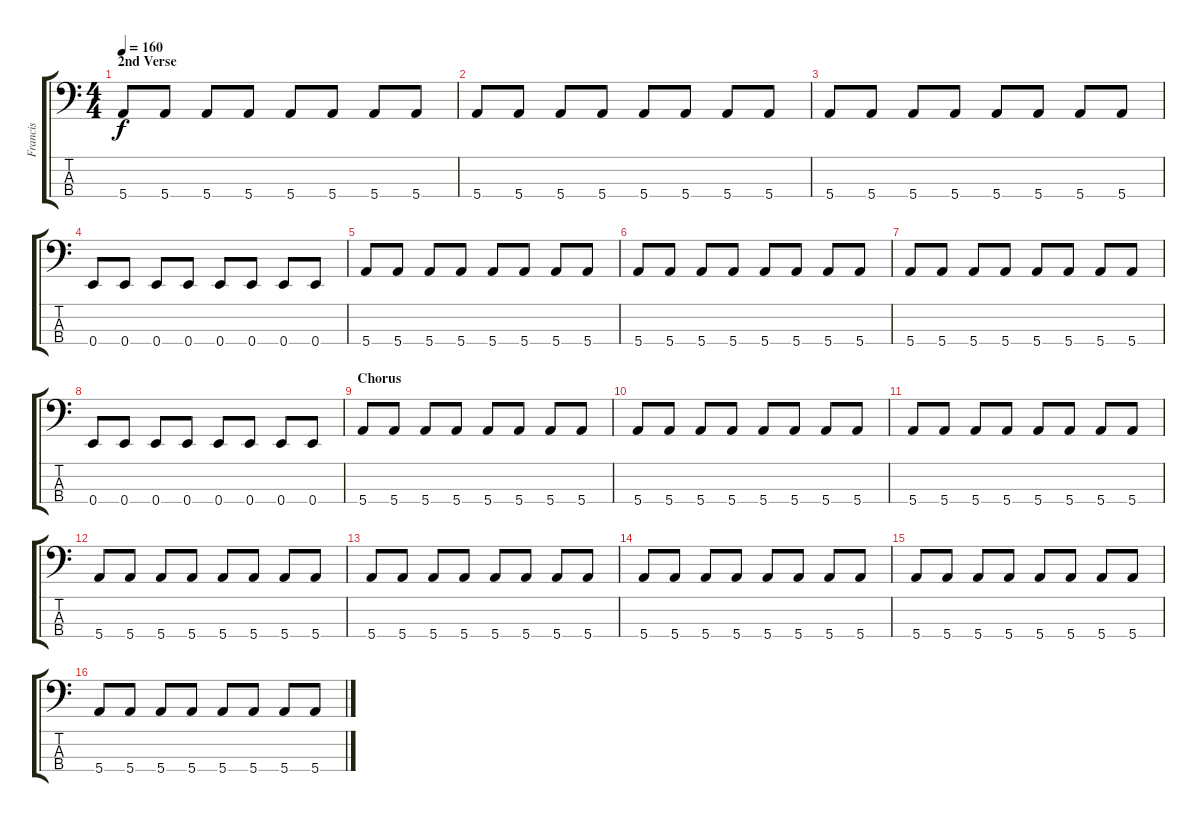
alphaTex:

\track ("Francis" "Francis") {instrument electricbassfinger}
\staff {score tabs}
\tuning (G2 D2 A1 E1) {hide}
\ts (4 4)
\section ("" "2nd Verse")
\tempo 160
\clef f4
\ks c
5.4.8{dy f} 5.4.8 5.4.8 5.4.8 5.4.8 5.4.8 5.4.8 5.4.8 |
5.4.8 5.4.8 5.4.8 5.4.8 5.4.8 5.4.8 5.4.8 5.4.8 |
5.4.8 5.4.8 5.4.8 5.4.8 5.4.8 5.4.8 5.4.8 5.4.8 |
0.4.8 0.4.8 0.4.8 0.4.8 0.4.8 0.4.8 0.4.8 0.4.8 |
5.4.8 5.4.8 5.4.8 5.4.8 5.4.8 5.4.8 5.4.8 5.4.8 |
5.4.8 5.4.8 5.4.8 5.4.8 5.4.8 5.4.8 5.4.8 5.4.8 |
5.4.8 5.4.8 5.4.8 5.4.8 5.4.8 5.4.8 5.4.8 5.4.8 |
0.4.8 0.4.8 0.4.8 0.4.8 0.4.8 0.4.8 0.4.8 0.4.8 |
\section ("" "Chorus")
5.4.8 5.4.8 5.4.8 5.4.8 5.4.8 5.4.8 5.4.8 5.4.8 |
5.4.8 5.4.8 5.4.8 5.4.8 5.4.8 5.4.8 5.4.8 5.4.8 |
5.4.8 5.4.8 5.4.8 5.4.8 5.4.8 5.4.8 5.4.8 5.4.8 |
5.4.8 5.4.8 5.4.8 5.4.8 5.4.8 5.4.8 5.4.8 5.4.8 |
5.4.8 5.4.8 5.4.8 5.4.8 5.4.8 5.4.8 5.4.8 5.4.8 |
5.4.8 5.4.8 5.4.8 5.4.8 5.4.8 5.4.8 5.4.8 5.4.8 |
5.4.8 5.4.8 5.4.8 5.4.8 5.4.8 5.4.8 5.4.8 5.4.8 |
5.4.8 5.4.8 5.4.8 5.4.8 5.4.8 5.4.8 5.4.8 5.4.8
